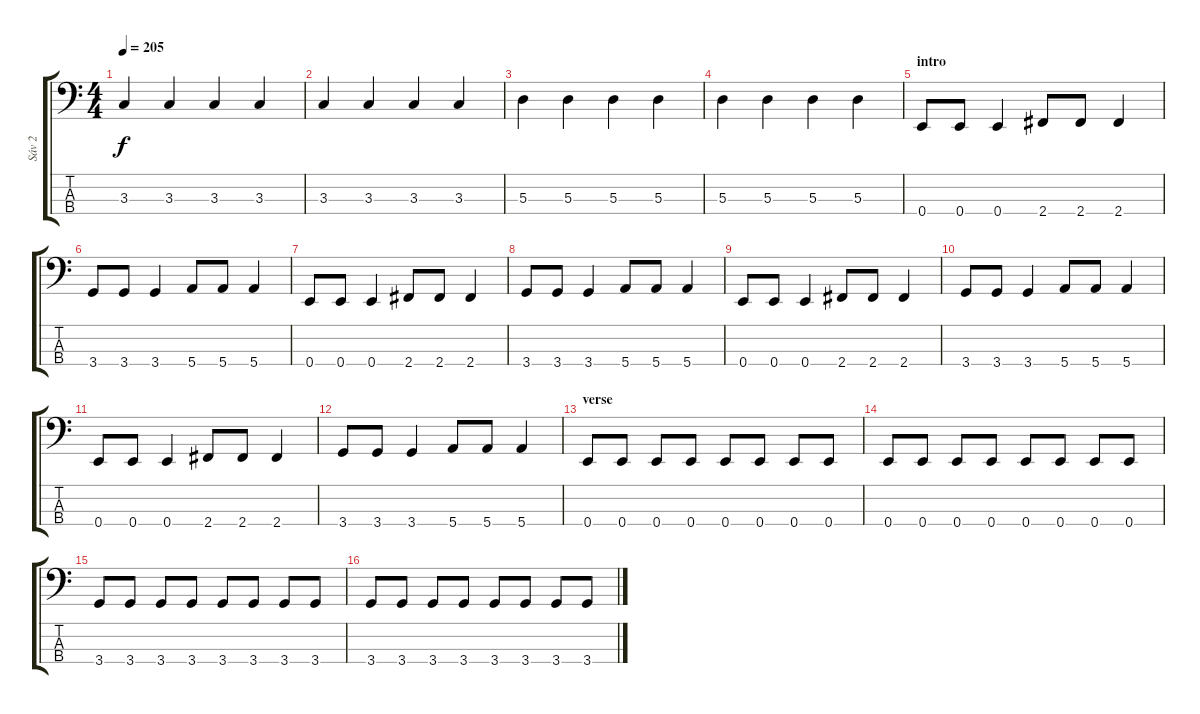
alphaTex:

\track ("Sáv 2" "Sáv 2") {instrument electricbasspick}
\staff {score tabs}
\tuning (G2 D2 A1 E1) {hide}
\ts (4 4)
\tempo 205
\clef f4
\ks c
3.3.4{dy f} 3.3.4 3.3.4 3.3.4 |
3.3.4 3.3.4 3.3.4 3.3.4 |
5.3.4 5.3.4 5.3.4 5.3.4 |
5.3.4 5.3.4 5.3.4 5.3.4 |
\section ("" "intro")
0.4.8 0.4.8 0.4.4 2.4.8 2.4.8 2.4.4 |
3.4.8 3.4.8 3.4.4 5.4.8 5.4.8 5.4.4 |
0.4.8 0.4.8 0.4.4 2.4.8 2.4.8 2.4.4 |
3.4.8 3.4.8 3.4.4 5.4.8 5.4.8 5.4.4 |
0.4.8 0.4.8 0.4.4 2.4.8 2.4.8 2.4.4 |
3.4.8 3.4.8 3.4.4 5.4.8 5.4.8 5.4.4 |
0.4.8 0.4.8 0.4.4 2.4.8 2.4.8 2.4.4 |
3.4.8 3.4.8 3.4.4 5.4.8 5.4.8 5.4.4 |
\section ("" "verse")
0.4.8 0.4.8 0.4.8 0.4.8 0.4.8 0.4.8 0.4.8 0.4.8 |
0.4.8 0.4.8 0.4.8 0.4.8 0.4.8 0.4.8 0.4.8 0.4.8 |
3.4.8 3.4.8 3.4.8 3.4.8 3.4.8 3.4.8 3.4.8 3.4.8 |
3.4.8 3.4.8 3.4.8 3.4.8 3.4.8 3.4.8 3.4.8 3.4.8
